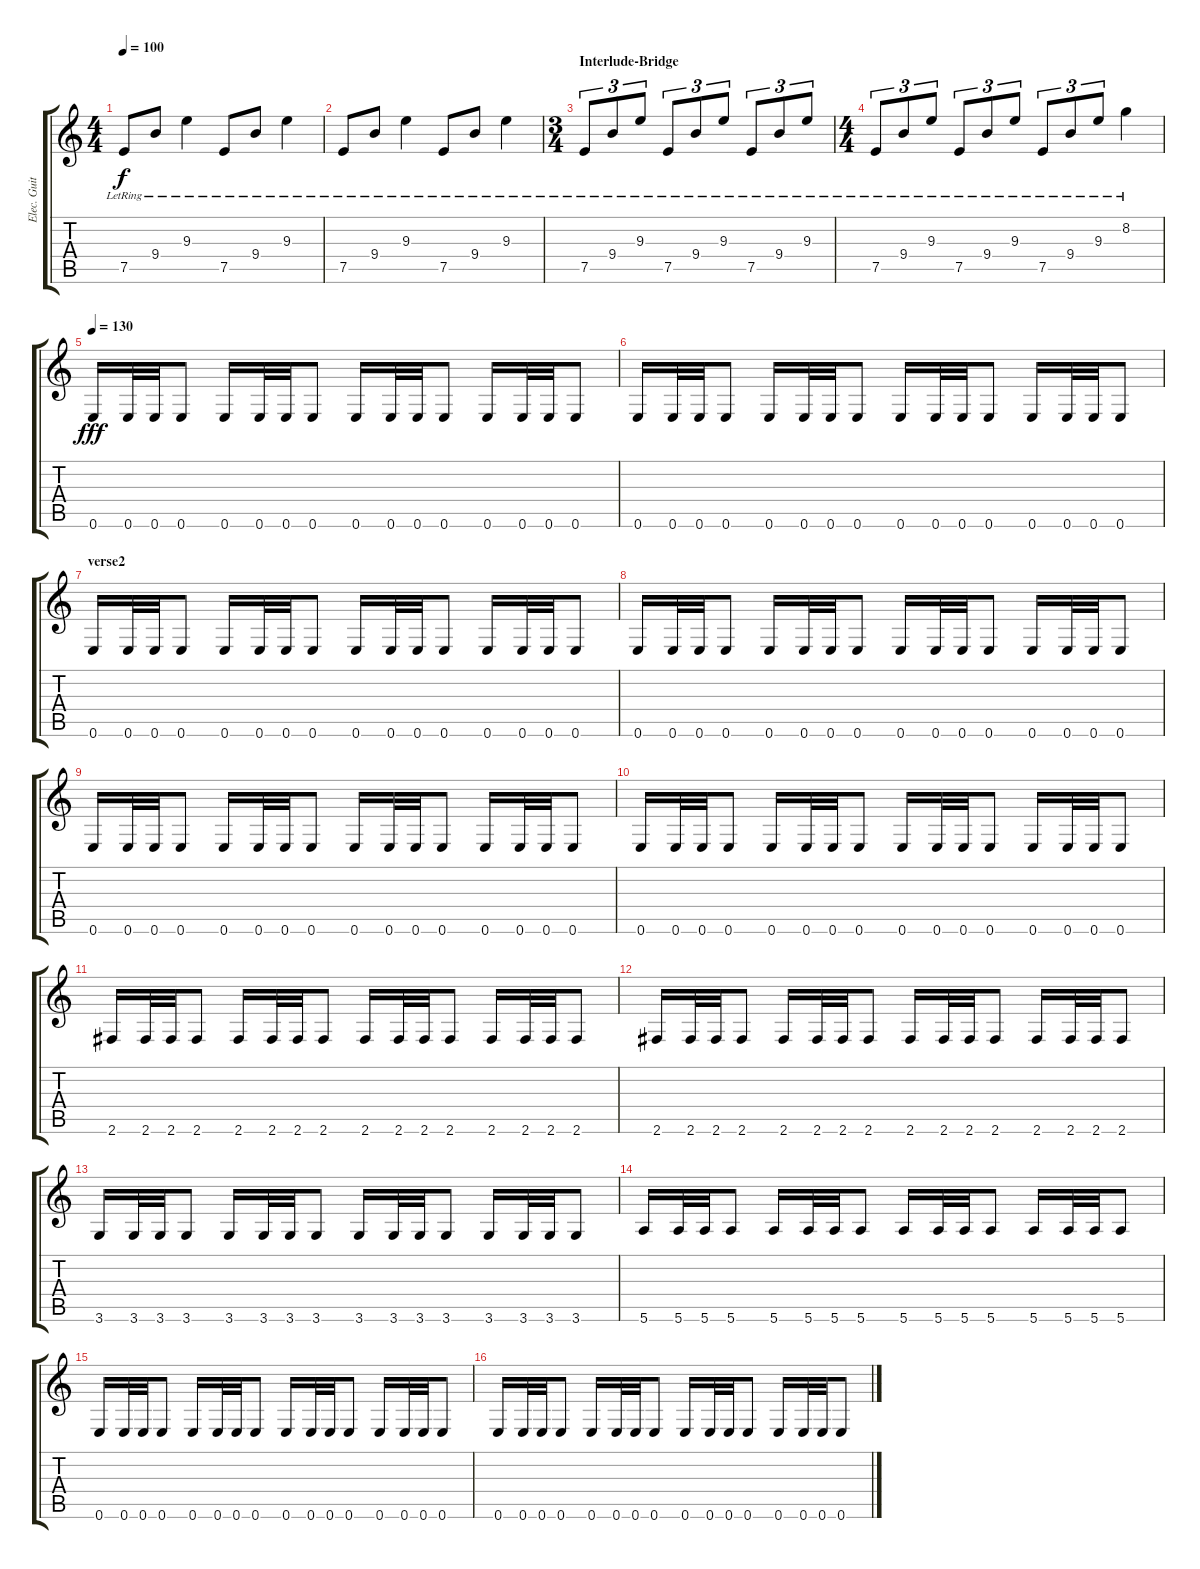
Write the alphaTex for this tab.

\track ("Elec. Guit. 1" "Elec. Guit") {instrument overdrivenguitar}
\staff {score tabs}
\tuning (E4 B3 G3 D3 A2 E2) {hide}
\ts (4 4)
\tempo 100
\clef g2
\ks c
7.5{lr}.8{dy f} 9.4{lr}.8 9.3{lr}.4 7.5{lr}.8 9.4{lr}.8 9.3{lr}.4 |
7.5{lr}.8 9.4{lr}.8 9.3{lr}.4 7.5{lr}.8 9.4{lr}.8 9.3{lr}.4 |
\ts (3 4)
\section ("" "Interlude-Bridge")
7.5{lr}.8{tu (3 2) instrument electricguitarclean} 9.4{lr}.8{tu (3 2)} 9.3{lr}.8{tu (3 2)} 7.5{lr}.8{tu (3 2)} 9.4{lr}.8{tu (3 2)} 9.3{lr}.8{tu (3 2)} 7.5{lr}.8{tu (3 2)} 9.4{lr}.8{tu (3 2)} 9.3{lr}.8{tu (3 2)} |
\ts (4 4)
7.5{lr}.8{tu (3 2)} 9.4{lr}.8{tu (3 2)} 9.3{lr}.8{tu (3 2)} 7.5{lr}.8{tu (3 2)} 9.4{lr}.8{tu (3 2)} 9.3{lr}.8{tu (3 2)} 7.5{lr}.8{tu (3 2)} 9.4{lr}.8{tu (3 2)} 9.3{lr}.8{tu (3 2)} 8.2{lr}.4 |
\tempo 130
0.6.16{dy fff volume 11 instrument overdrivenguitar} 0.6.32 0.6.32 0.6.8 0.6.16 0.6.32 0.6.32 0.6.8 0.6.16 0.6.32 0.6.32 0.6.8 0.6.16 0.6.32 0.6.32 0.6.8 |
0.6.16 0.6.32 0.6.32 0.6.8 0.6.16 0.6.32 0.6.32 0.6.8 0.6.16 0.6.32 0.6.32 0.6.8 0.6.16 0.6.32 0.6.32 0.6.8 |
\section ("" "verse2")
0.6.16 0.6.32 0.6.32 0.6.8 0.6.16 0.6.32 0.6.32 0.6.8 0.6.16 0.6.32 0.6.32 0.6.8 0.6.16 0.6.32 0.6.32 0.6.8 |
0.6.16 0.6.32 0.6.32 0.6.8 0.6.16 0.6.32 0.6.32 0.6.8 0.6.16 0.6.32 0.6.32 0.6.8 0.6.16 0.6.32 0.6.32 0.6.8 |
0.6.16 0.6.32 0.6.32 0.6.8 0.6.16 0.6.32 0.6.32 0.6.8 0.6.16 0.6.32 0.6.32 0.6.8 0.6.16 0.6.32 0.6.32 0.6.8 |
0.6.16 0.6.32 0.6.32 0.6.8 0.6.16 0.6.32 0.6.32 0.6.8 0.6.16 0.6.32 0.6.32 0.6.8 0.6.16 0.6.32 0.6.32 0.6.8 |
2.6.16 2.6.32 2.6.32 2.6.8 2.6.16 2.6.32 2.6.32 2.6.8 2.6.16 2.6.32 2.6.32 2.6.8 2.6.16 2.6.32 2.6.32 2.6.8 |
2.6.16 2.6.32 2.6.32 2.6.8 2.6.16 2.6.32 2.6.32 2.6.8 2.6.16 2.6.32 2.6.32 2.6.8 2.6.16 2.6.32 2.6.32 2.6.8 |
3.6.16 3.6.32 3.6.32 3.6.8 3.6.16 3.6.32 3.6.32 3.6.8 3.6.16 3.6.32 3.6.32 3.6.8 3.6.16 3.6.32 3.6.32 3.6.8 |
5.6.16 5.6.32 5.6.32 5.6.8 5.6.16 5.6.32 5.6.32 5.6.8 5.6.16 5.6.32 5.6.32 5.6.8 5.6.16 5.6.32 5.6.32 5.6.8 |
0.6.16 0.6.32 0.6.32 0.6.8 0.6.16 0.6.32 0.6.32 0.6.8 0.6.16 0.6.32 0.6.32 0.6.8 0.6.16 0.6.32 0.6.32 0.6.8 |
0.6.16 0.6.32 0.6.32 0.6.8 0.6.16 0.6.32 0.6.32 0.6.8 0.6.16 0.6.32 0.6.32 0.6.8 0.6.16 0.6.32 0.6.32 0.6.8
